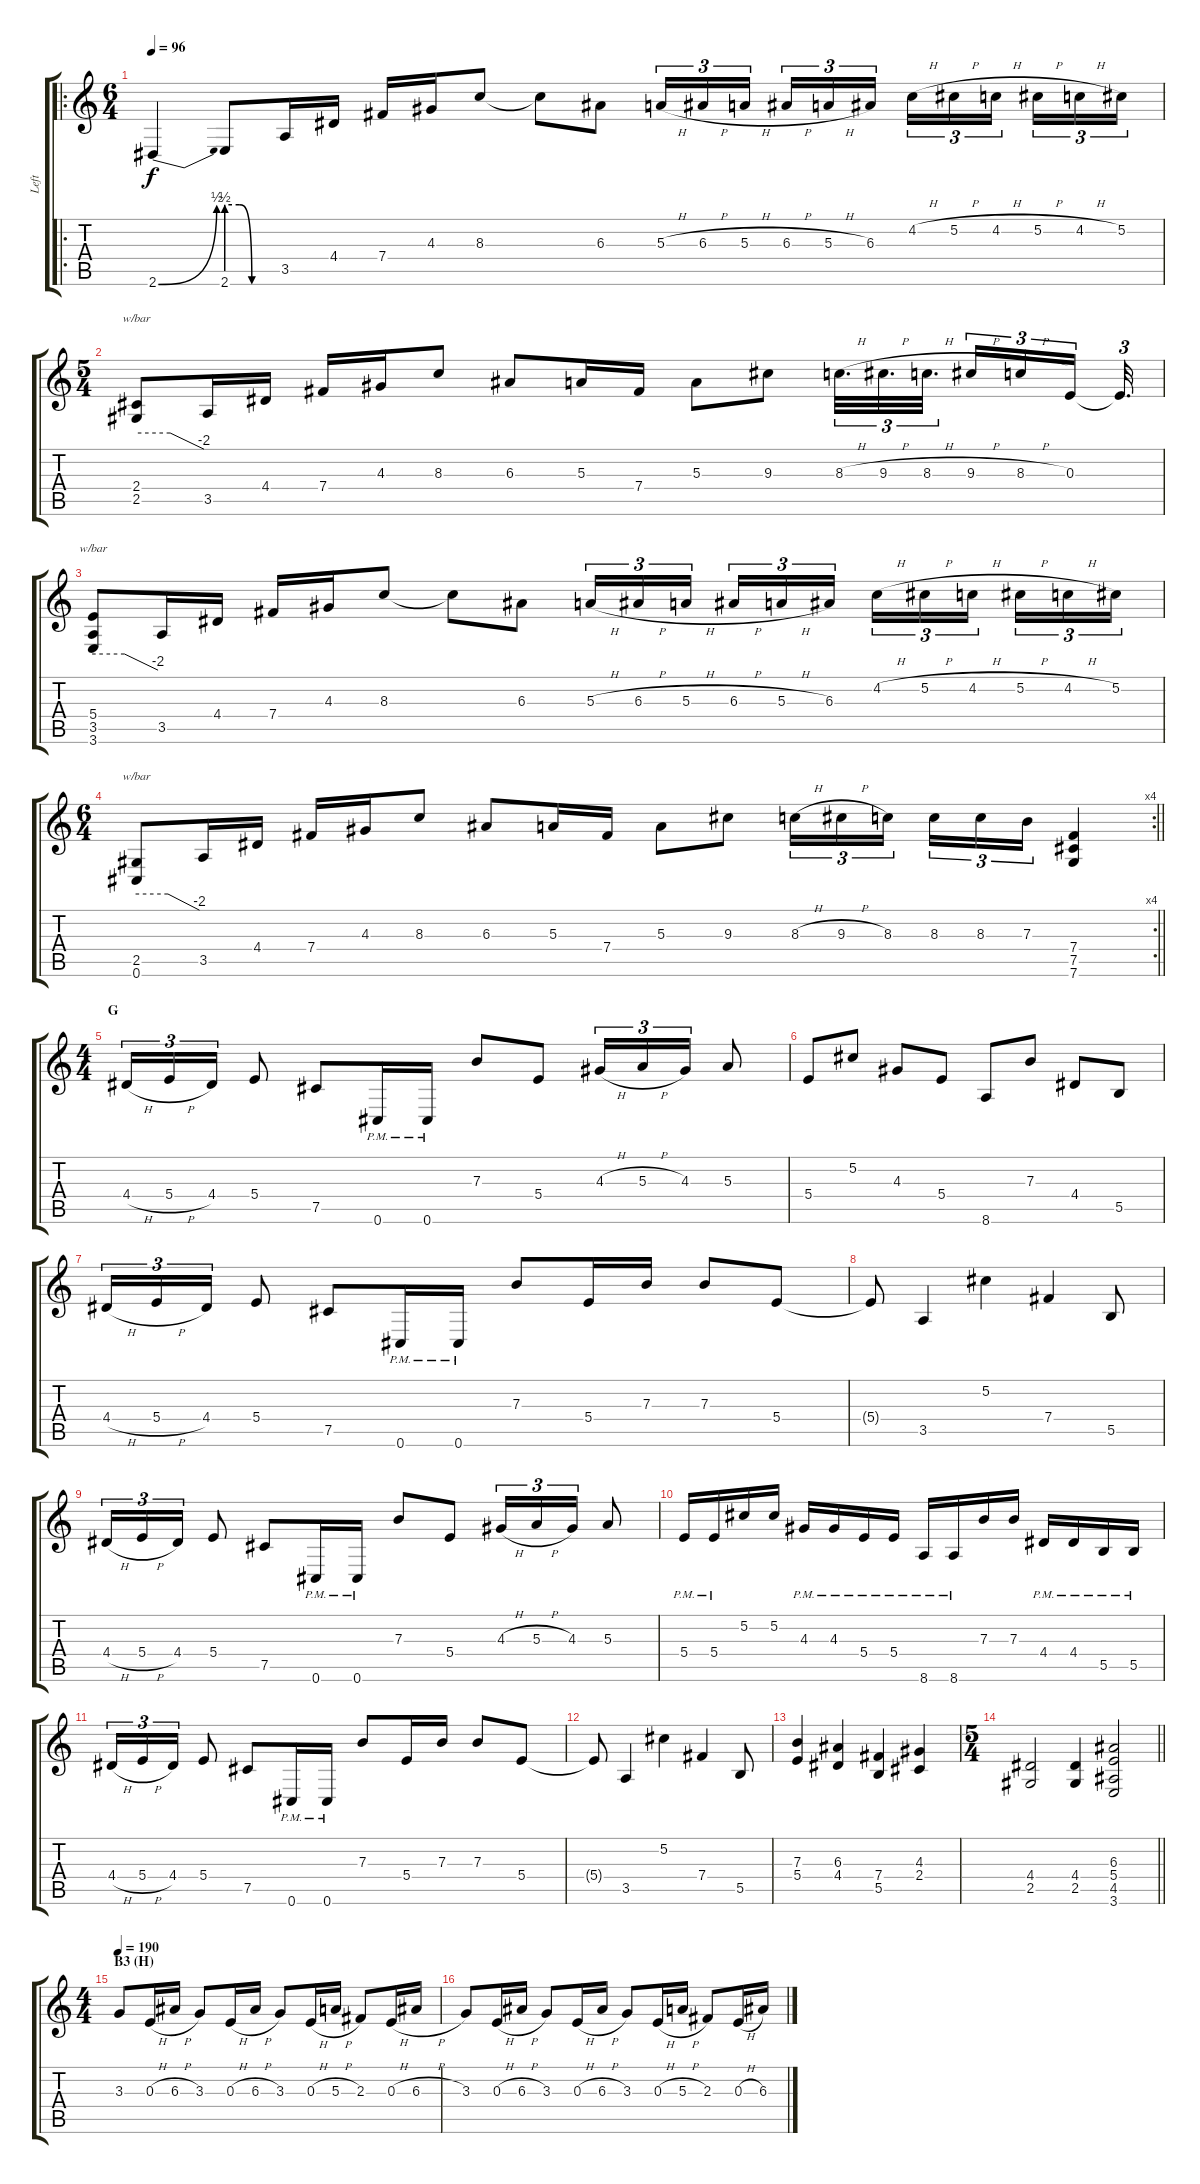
\track ("Left" "Left") {instrument distortionguitar}
\staff {score tabs}
\tuning (Db4 Ab3 E3 B2 Gb2 Db2) {hide}
\ro
\ts (6 4)
\tempo 96
\clef g2
\ks c
2.6{be (bend 0 0 60 2)}.4{dy f} 2.6{be (custom 0 2 15 2 30 0 60 0)}.8 3.5.16 4.4.16 7.4.16 4.3.16 8.3.8 8.3{t}.8 6.3.8 5.3{h}.16{tu (3 2)} 6.3{h}.16{tu (3 2)} 5.3{h}.16{tu (3 2) beam splitsecondary} 6.3{h}.16{tu (3 2)} 5.3{h}.16{tu (3 2)} 6.3.16{tu (3 2) beam splitsecondary} 4.2{h}.16{tu (3 2)} 5.2{h}.16{tu (3 2)} 4.2{h}.16{tu (3 2) beam splitsecondary} 5.2{h}.16{tu (3 2)} 4.2{h}.16{tu (3 2)} 5.2.16{tu (3 2)} |
\ts (5 4)
(2.4 2.5).8{tbe (custom default 0 0 30 0 60 -8)} 3.5.16 4.4.16 7.4.16 4.3.16 8.3.8 6.3.8 5.3.16 7.4.16 5.3.8 9.3.8 8.3{h}.32{d tu (3 2)} 9.3{h}.32{d tu (3 2)} 8.3{h}.32{d tu (3 2)} 9.3{h}.16{tu (3 2)} 8.3{h}.16{tu (3 2)} 0.3.16{tu (3 2) beam splitsecondary} 0.3{t}.32{d tu (3 2)} |
(5.4 3.5 3.6).8{tbe (custom default 0 0 29 0 60 -8)} 3.5.16 4.4.16 7.4.16 4.3.16 8.3.8 8.3{t}.8 6.3.8 5.3{h}.16{tu (3 2)} 6.3{h}.16{tu (3 2)} 5.3{h}.16{tu (3 2) beam splitsecondary} 6.3{h}.16{tu (3 2)} 5.3{h}.16{tu (3 2)} 6.3.16{tu (3 2)} 4.2{h}.16{tu (3 2)} 5.2{h}.16{tu (3 2)} 4.2{h}.16{tu (3 2) beam splitsecondary} 5.2{h}.16{tu (3 2)} 4.2{h}.16{tu (3 2)} 5.2.16{tu (3 2)} |
\rc 4
\ts (6 4)
\barLineRight lightlight
(2.5 0.6).8{tbe (custom default 0 0 30 0 60 -8)} 3.5.16 4.4.16 7.4.16 4.3.16 8.3.8 6.3.8 5.3.16 7.4.16 5.3.8 9.3.8 8.3{h}.16{tu (3 2)} 9.3{h}.16{tu (3 2)} 8.3.16{tu (3 2) beam splitsecondary} 8.3.16{tu (3 2)} 8.3.16{tu (3 2)} 7.3.16{tu (3 2)} (7.4 7.5 7.6).4 |
\ts (4 4)
\section ("" "G")
4.4{h}.16{tu (3 2)} 5.4{h}.16{tu (3 2)} 4.4.16{tu (3 2)} 5.4.8 7.5.8 0.6{pm}.16 0.6{pm}.16 7.3.8 5.4.8 4.3{h}.16{tu (3 2)} 5.3{h}.16{tu (3 2)} 4.3.16{tu (3 2)} 5.3.8 |
5.4.8 5.2.8 4.3.8 5.4.8 8.6.8 7.3.8 4.4.8 5.5.8 |
4.4{h}.16{tu (3 2)} 5.4{h}.16{tu (3 2)} 4.4.16{tu (3 2)} 5.4.8 7.5.8 0.6{pm}.16 0.6{pm}.16 7.3.8 5.4.16 7.3.16 7.3.8 5.4.8 |
5.4{t}.8 3.5.4 5.2.4 7.4.4 5.5.8 |
4.4{h}.16{tu (3 2)} 5.4{h}.16{tu (3 2)} 4.4.16{tu (3 2)} 5.4.8 7.5.8 0.6{pm}.16 0.6{pm}.16 7.3.8 5.4.8 4.3{h}.16{tu (3 2)} 5.3{h}.16{tu (3 2)} 4.3.16{tu (3 2)} 5.3.8 |
5.4{pm}.16 5.4{pm}.16 5.2.16 5.2.16 4.3{pm}.16 4.3{pm}.16 5.4{pm}.16 5.4{pm}.16 8.6{pm}.16 8.6{pm}.16 7.3.16 7.3.16 4.4{pm}.16 4.4{pm}.16 5.5{pm}.16 5.5{pm}.16 |
4.4{h}.16{tu (3 2)} 5.4{h}.16{tu (3 2)} 4.4.16{tu (3 2)} 5.4.8 7.5.8 0.6{pm}.16 0.6{pm}.16 7.3.8 5.4.16 7.3.16 7.3.8 5.4.8 |
5.4{t}.8 3.5.4 5.2.4 7.4.4 5.5.8 |
(7.3 5.4).4 (6.3 4.4).4 (7.4 5.5).4 (4.3 2.4).4 |
\ts (5 4)
\barLineRight lightlight
(4.4 2.5).2 (4.4 2.5).4 (6.3 5.4 4.5 3.6).2 |
\ts (4 4)
\section ("" "B3 (H)")
\tempo 190
3.3.8 0.3{h}.16 6.3{h}.16 3.3.8 0.3{h}.16 6.3{h}.16 3.3.8 0.3{h}.16 5.3{h}.16 2.3.8 0.3{h}.16 6.3{h}.16 |
3.3.8 0.3{h}.16 6.3{h}.16 3.3.8 0.3{h}.16 6.3{h}.16 3.3.8 0.3{h}.16 5.3{h}.16 2.3.8 0.3{h}.16 6.3{h}.16
